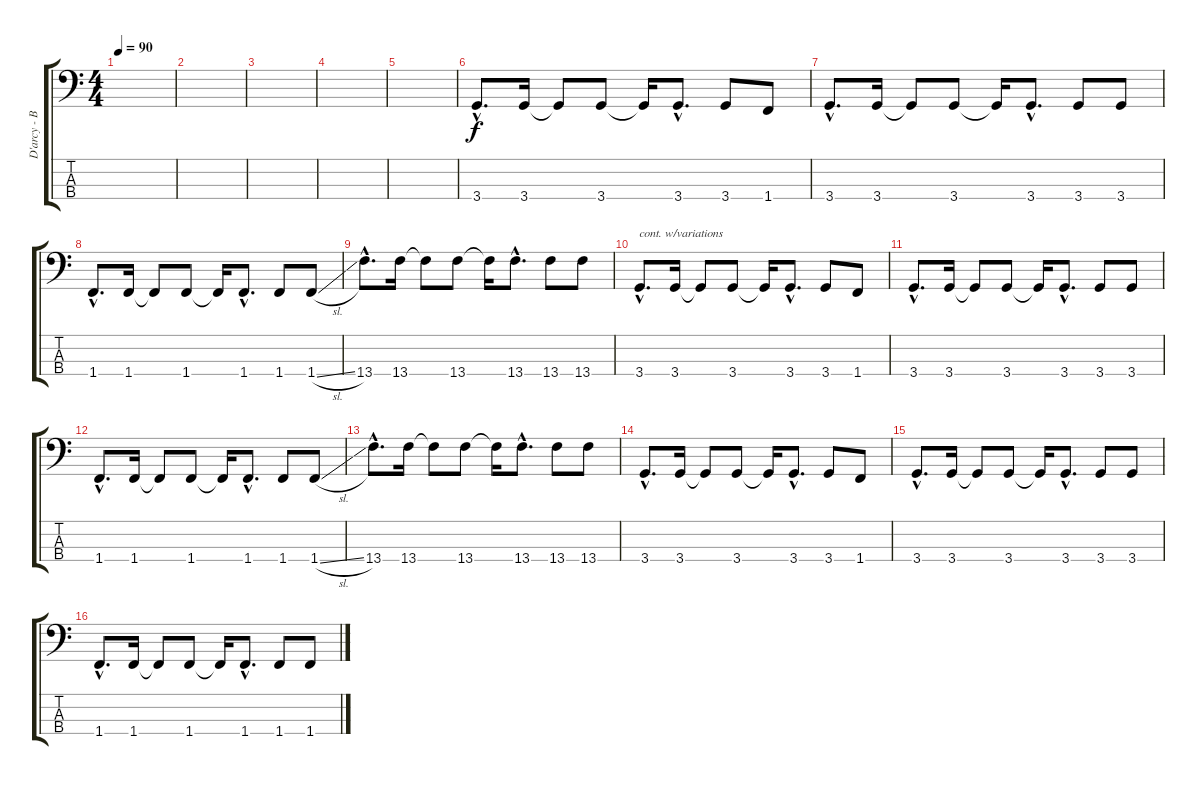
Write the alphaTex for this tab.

\track ("D'arcy - Bass" "D'arcy - B") {instrument electricbasspick}
\staff {score tabs}
\tuning (G2 D2 A1 E1) {hide}
\ts (4 4)
\tempo 90
\clef f4
\ks c
|
|
|
|
|
3.4{hac}.8{d} 3.4.16 3.4{t}.8 3.4.8 3.4{t}.16 3.4{hac}.8{d} 3.4.8 1.4.8 |
3.4{hac}.8{d} 3.4.16 3.4{t}.8 3.4.8 3.4{t}.16 3.4{hac}.8{d} 3.4.8 3.4.8 |
1.4{hac}.8{d} 1.4.16 1.4{t}.8 1.4.8 1.4{t}.16 1.4{hac}.8{d} 1.4.8 1.4{sl}.8 |
13.4{hac}.8{d} 13.4.16 13.4{t}.8 13.4.8 13.4{t}.16 13.4{hac}.8{d} 13.4.8 13.4.8 |
3.4{hac}.8{d txt "cont. w/variations"} 3.4.16 3.4{t}.8 3.4.8 3.4{t}.16 3.4{hac}.8{d} 3.4.8 1.4.8 |
3.4{hac}.8{d} 3.4.16 3.4{t}.8 3.4.8 3.4{t}.16 3.4{hac}.8{d} 3.4.8 3.4.8 |
1.4{hac}.8{d} 1.4.16 1.4{t}.8 1.4.8 1.4{t}.16 1.4{hac}.8{d} 1.4.8 1.4{sl}.8 |
13.4{hac}.8{d} 13.4.16 13.4{t}.8 13.4.8 13.4{t}.16 13.4{hac}.8{d} 13.4.8 13.4.8 |
3.4{hac}.8{d} 3.4.16 3.4{t}.8 3.4.8 3.4{t}.16 3.4{hac}.8{d} 3.4.8 1.4.8 |
3.4{hac}.8{d} 3.4.16 3.4{t}.8 3.4.8 3.4{t}.16 3.4{hac}.8{d} 3.4.8 3.4.8 |
1.4{hac}.8{d} 1.4.16 1.4{t}.8 1.4.8 1.4{t}.16 1.4{hac}.8{d} 1.4.8 1.4{sl}.8
